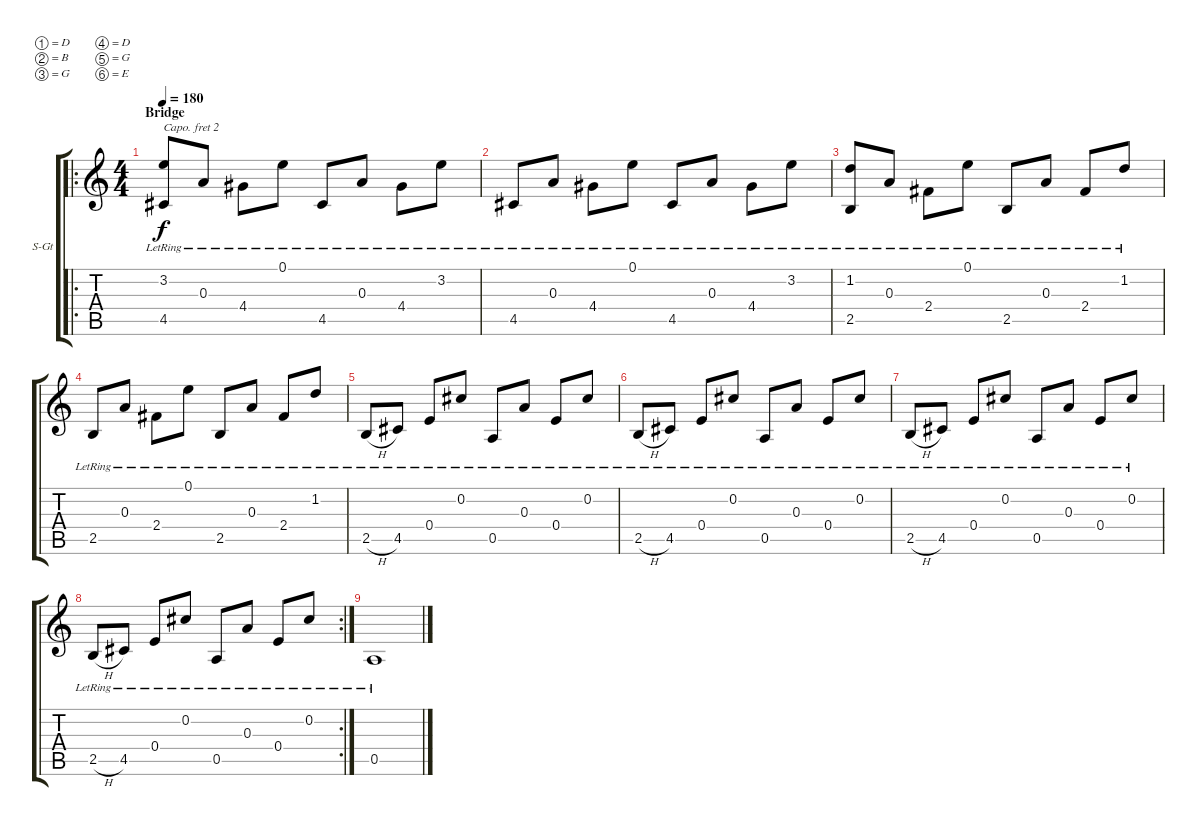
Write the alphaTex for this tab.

\bracketExtendMode groupsimilarinstruments
\firstSystemTrackNameOrientation horizontal
\otherSystemsTrackNameOrientation horizontal
\track ("Track 1" "S-Gt") {instrument acousticguitarsteel}
\staff {score tabs}
\capo 2
\tuning (D4 B3 G3 D3 G2 E2)
\ro
\ts (4 4)
\section ("" "Bridge")
\tempo 180
\clef g2
\ks c
(4.5{lr} 3.2{lr}).8{dy f} 0.3{lr}.8 4.4{lr}.8 0.1{lr}.8 4.5{lr}.8 0.3{lr}.8 4.4{lr}.8 3.2{lr}.8 |
4.5{lr}.8 0.3{lr}.8 4.4{lr}.8 0.1{lr}.8 4.5{lr}.8 0.3{lr}.8 4.4{lr}.8 3.2{lr}.8 |
(2.5{lr} 1.2{lr}).8 0.3{lr}.8 2.4{lr}.8 0.1{lr}.8 2.5{lr}.8 0.3{lr}.8 2.4{lr}.8 1.2{lr}.8 |
2.5{lr}.8 0.3{lr}.8 2.4{lr}.8 0.1{lr}.8 2.5{lr}.8 0.3{lr}.8 2.4{lr}.8 1.2{lr}.8 |
2.5{h lr}.8 4.5{lr}.8 0.4{lr}.8 0.2{lr}.8 0.5{lr}.8 0.3{lr}.8 0.4{lr}.8 0.2{lr}.8 |
2.5{h lr}.8 4.5{lr}.8 0.4{lr}.8 0.2{lr}.8 0.5{lr}.8 0.3{lr}.8 0.4{lr}.8 0.2{lr}.8 |
\scale
0.419552 2.5{h lr}.8 4.5{lr}.8 0.4{lr}.8 0.2{lr}.8 0.5{lr}.8 0.3{lr}.8 0.4{lr}.8 0.2{lr}.8 |
\rc 2
\scale
0.355617 2.5{h lr}.8 4.5{lr}.8 0.4{lr}.8 0.2{lr}.8 0.5{lr}.8 0.3{lr}.8 0.4{lr}.8 0.2{lr}.8 |
\scale
0.225154 0.5{lr}.1
